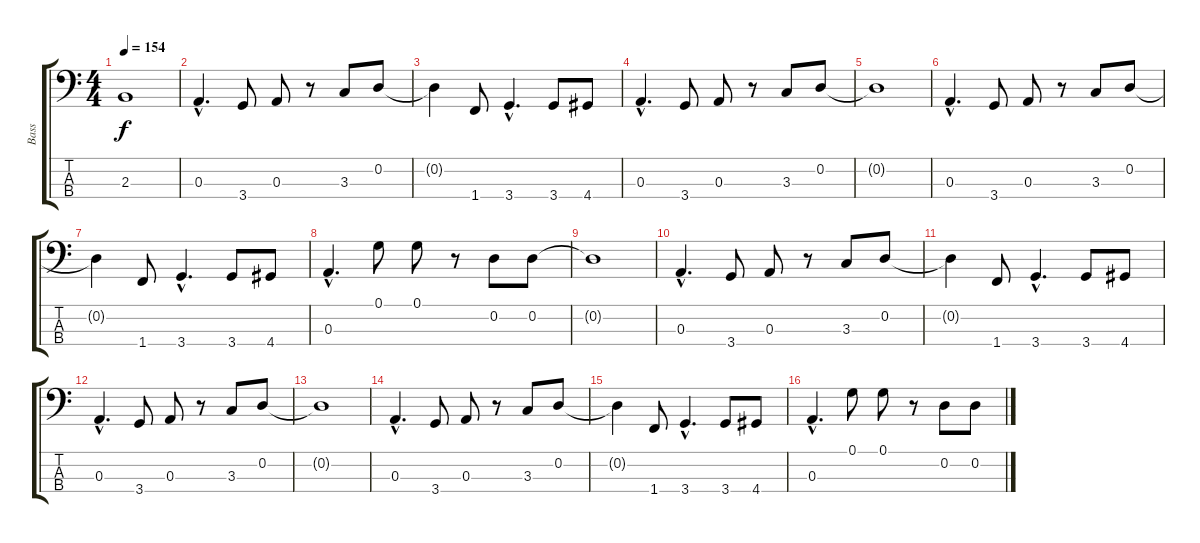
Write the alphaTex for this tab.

\track ("Bass" "Bass") {instrument electricbassfinger}
\staff {score tabs}
\tuning (G2 D2 A1 E1) {hide}
\ts (4 4)
\tempo 154
\clef f4
\ks c
2.3{t}.1{dy f} |
0.3{hac}.4{d} 3.4.8 0.3.8 r.8 3.3.8 0.2.8 |
0.2{t}.4 1.4.8 3.4{hac}.4{d} 3.4.8 4.4.8 |
0.3{hac}.4{d} 3.4.8 0.3.8 r.8 3.3.8 0.2.8 |
0.2{t}.1 |
0.3{hac}.4{d} 3.4.8 0.3.8 r.8 3.3.8 0.2.8 |
0.2{t}.4 1.4.8 3.4{hac}.4{d} 3.4.8 4.4.8 |
0.3{hac}.4{d} 0.1.8 0.1.8 r.8 0.2.8 0.2.8 |
0.2{t}.1 |
0.3{hac}.4{d} 3.4.8 0.3.8 r.8 3.3.8 0.2.8 |
0.2{t}.4 1.4.8 3.4{hac}.4{d} 3.4.8 4.4.8 |
0.3{hac}.4{d} 3.4.8 0.3.8 r.8 3.3.8 0.2.8 |
0.2{t}.1 |
0.3{hac}.4{d} 3.4.8 0.3.8 r.8 3.3.8 0.2.8 |
0.2{t}.4 1.4.8 3.4{hac}.4{d} 3.4.8 4.4.8 |
0.3{hac}.4{d} 0.1.8 0.1.8 r.8 0.2.8 0.2.8
